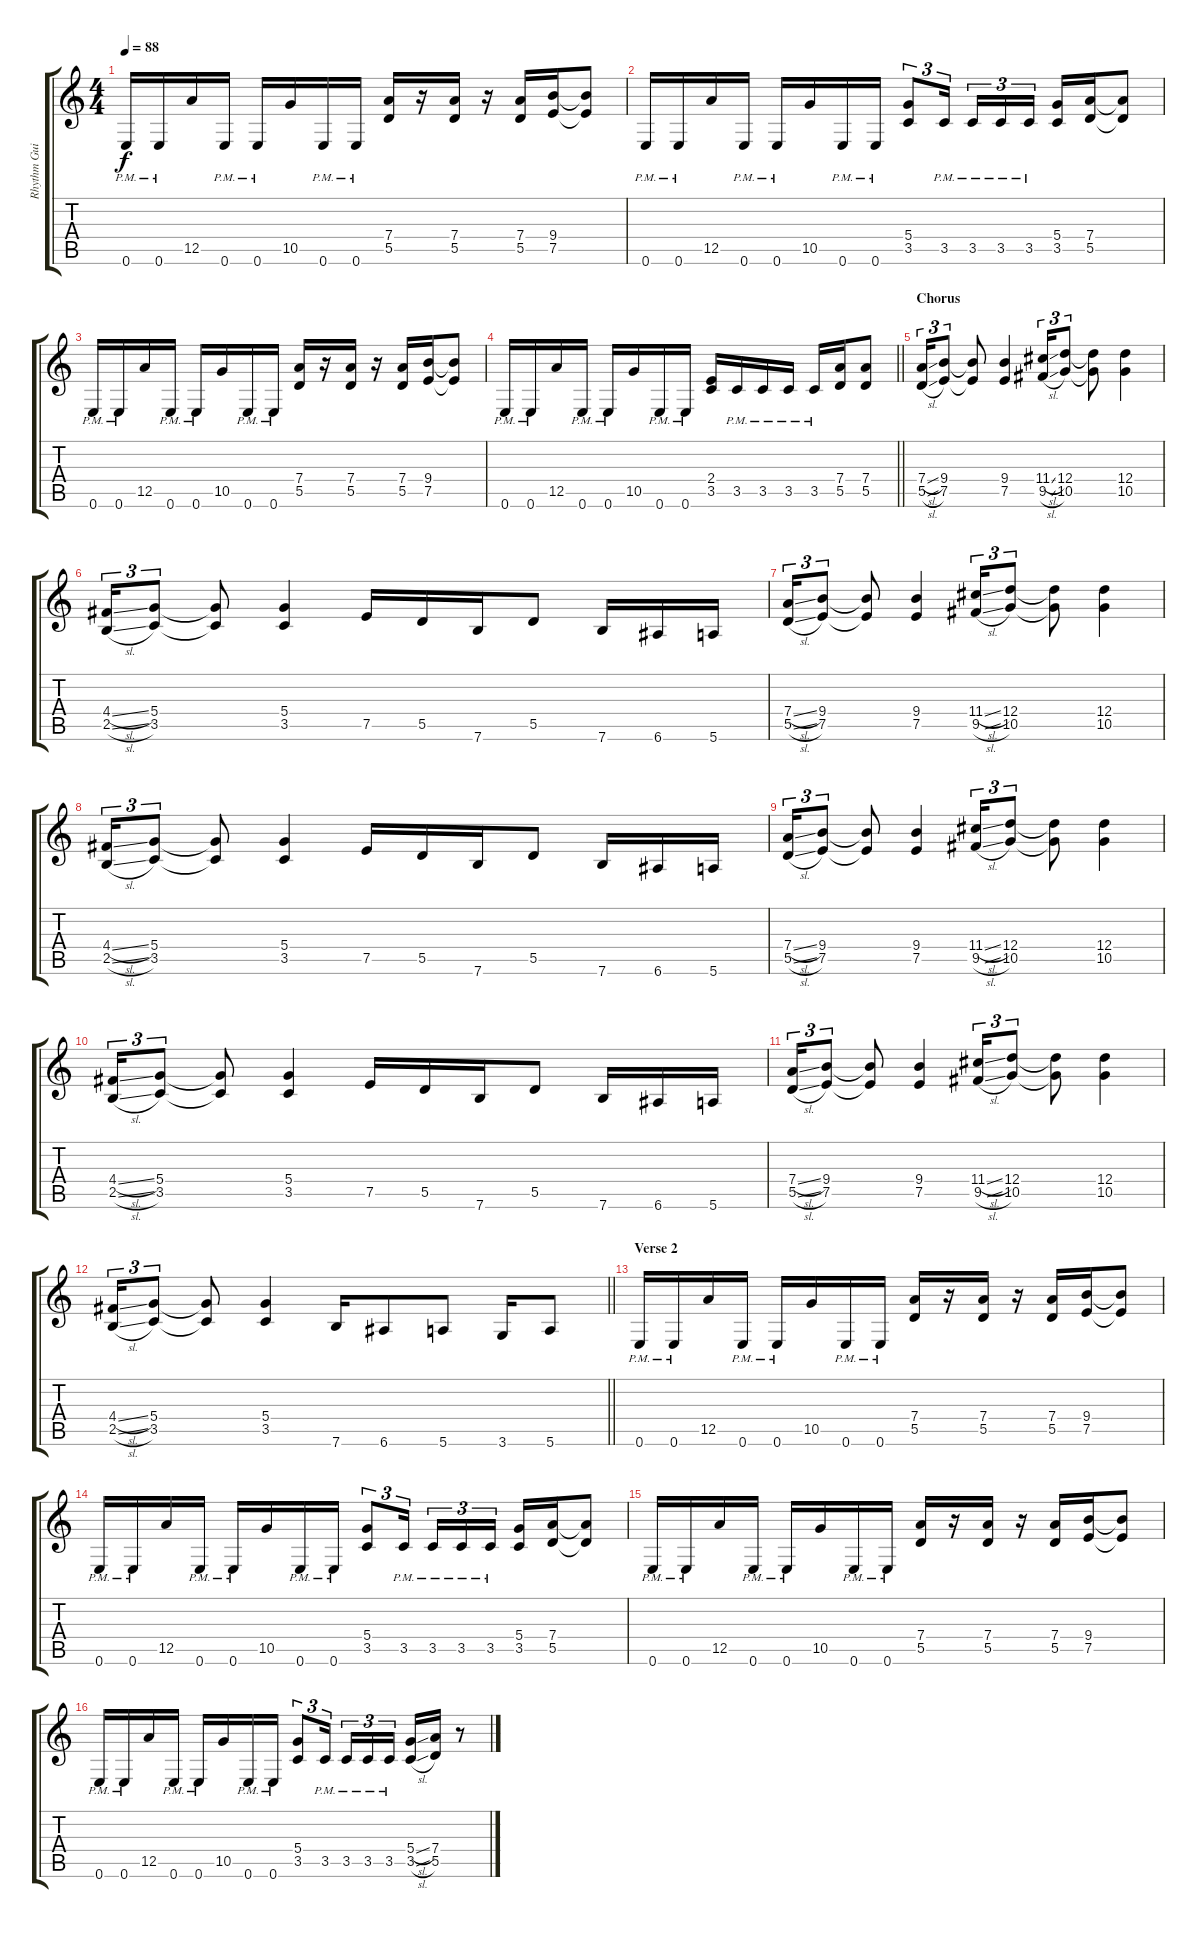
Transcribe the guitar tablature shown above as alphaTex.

\track ("Rhythm Guitar" "Rhythm Gui") {instrument distortionguitar}
\staff {score tabs}
\tuning (E4 B3 G3 D3 A2 E2) {hide}
\ts (4 4)
\tempo 88
\clef g2
\ks c
0.6{pm}.16{dy f} 0.6{pm}.16 12.5.16 0.6{pm}.16 0.6{pm}.16 10.5.16 0.6{pm}.16 0.6{pm}.16 (7.4 5.5).16 r.16 (7.4 5.5).16 r.16 (7.4 5.5).16 (9.4 7.5).16 (9.4{t} 7.5{t}).8 |
0.6{pm}.16 0.6{pm}.16 12.5.16 0.6{pm}.16 0.6{pm}.16 10.5.16 0.6{pm}.16 0.6{pm}.16 (5.4 3.5).8{tu (3 2)} 3.5{pm}.16{tu (3 2) beam splitsecondary} 3.5{pm}.16{tu (3 2)} 3.5{pm}.16{tu (3 2)} 3.5{pm}.16{tu (3 2)} (5.4 3.5).16 (7.4 5.5).16 (7.4{t} 5.5{t}).8 |
0.6{pm}.16 0.6{pm}.16 12.5.16 0.6{pm}.16 0.6{pm}.16 10.5.16 0.6{pm}.16 0.6{pm}.16 (7.4 5.5).16 r.16 (7.4 5.5).16 r.16 (7.4 5.5).16 (9.4 7.5).16 (9.4{t} 7.5{t}).8 |
\barLineRight lightlight
0.6{pm}.16 0.6{pm}.16 12.5.16 0.6{pm}.16 0.6{pm}.16 10.5.16 0.6{pm}.16 0.6{pm}.16 (2.4 3.5).16 3.5{pm}.16 3.5{pm}.16 3.5{pm}.16 3.5{pm}.16 (7.4 5.5).16 (7.4 5.5).8 |
\section ("" "Chorus")
(7.4{sl} 5.5{sl}).16{tu (3 2)} (9.4 7.5).8{tu (3 2)} (9.4{t} 7.5{t}).8 (9.4 7.5).4 (11.4{sl} 9.5{sl}).16{tu (3 2)} (12.4 10.5).8{tu (3 2)} (12.4{t} 10.5{t}).8 (12.4 10.5).4 |
(4.4{sl} 2.5{sl}).16{tu (3 2)} (5.4 3.5).8{tu (3 2)} (5.4{t} 3.5{t}).8 (5.4 3.5).4 7.5.16 5.5.16 7.6.16 5.5.8 7.6.16 6.6.16 5.6.16 |
(7.4{sl} 5.5{sl}).16{tu (3 2)} (9.4 7.5).8{tu (3 2)} (9.4{t} 7.5{t}).8 (9.4 7.5).4 (11.4{sl} 9.5{sl}).16{tu (3 2)} (12.4 10.5).8{tu (3 2)} (12.4{t} 10.5{t}).8 (12.4 10.5).4 |
(4.4{sl} 2.5{sl}).16{tu (3 2)} (5.4 3.5).8{tu (3 2)} (5.4{t} 3.5{t}).8 (5.4 3.5).4 7.5.16 5.5.16 7.6.16 5.5.8 7.6.16 6.6.16 5.6.16 |
(7.4{sl} 5.5{sl}).16{tu (3 2)} (9.4 7.5).8{tu (3 2)} (9.4{t} 7.5{t}).8 (9.4 7.5).4 (11.4{sl} 9.5{sl}).16{tu (3 2)} (12.4 10.5).8{tu (3 2)} (12.4{t} 10.5{t}).8 (12.4 10.5).4 |
(4.4{sl} 2.5{sl}).16{tu (3 2)} (5.4 3.5).8{tu (3 2)} (5.4{t} 3.5{t}).8 (5.4 3.5).4 7.5.16 5.5.16 7.6.16 5.5.8 7.6.16 6.6.16 5.6.16 |
(7.4{sl} 5.5{sl}).16{tu (3 2)} (9.4 7.5).8{tu (3 2)} (9.4{t} 7.5{t}).8 (9.4 7.5).4 (11.4{sl} 9.5{sl}).16{tu (3 2)} (12.4 10.5).8{tu (3 2)} (12.4{t} 10.5{t}).8 (12.4 10.5).4 |
\barLineRight lightlight
(4.4{sl} 2.5{sl}).16{tu (3 2)} (5.4 3.5).8{tu (3 2)} (5.4{t} 3.5{t}).8 (5.4 3.5).4 7.6.16 6.6.8 5.6.8 3.6.16 5.6.8 |
\section ("" "Verse 2")
0.6{pm}.16 0.6{pm}.16 12.5.16 0.6{pm}.16 0.6{pm}.16 10.5.16 0.6{pm}.16 0.6{pm}.16 (7.4 5.5).16 r.16 (7.4 5.5).16 r.16 (7.4 5.5).16 (9.4 7.5).16 (9.4{t} 7.5{t}).8 |
0.6{pm}.16 0.6{pm}.16 12.5.16 0.6{pm}.16 0.6{pm}.16 10.5.16 0.6{pm}.16 0.6{pm}.16 (5.4 3.5).8{tu (3 2)} 3.5{pm}.16{tu (3 2) beam splitsecondary} 3.5{pm}.16{tu (3 2)} 3.5{pm}.16{tu (3 2)} 3.5{pm}.16{tu (3 2)} (5.4 3.5).16 (7.4 5.5).16 (7.4{t} 5.5{t}).8 |
0.6{pm}.16 0.6{pm}.16 12.5.16 0.6{pm}.16 0.6{pm}.16 10.5.16 0.6{pm}.16 0.6{pm}.16 (7.4 5.5).16 r.16 (7.4 5.5).16 r.16 (7.4 5.5).16 (9.4 7.5).16 (9.4{t} 7.5{t}).8 |
0.6{pm}.16 0.6{pm}.16 12.5.16 0.6{pm}.16 0.6{pm}.16 10.5.16 0.6{pm}.16 0.6{pm}.16 (5.4 3.5).8{tu (3 2)} 3.5{pm}.16{tu (3 2) beam splitsecondary} 3.5{pm}.16{tu (3 2)} 3.5{pm}.16{tu (3 2)} 3.5{pm}.16{tu (3 2)} (5.4{sl} 3.5{sl}).16 (7.4 5.5).16 r.8
